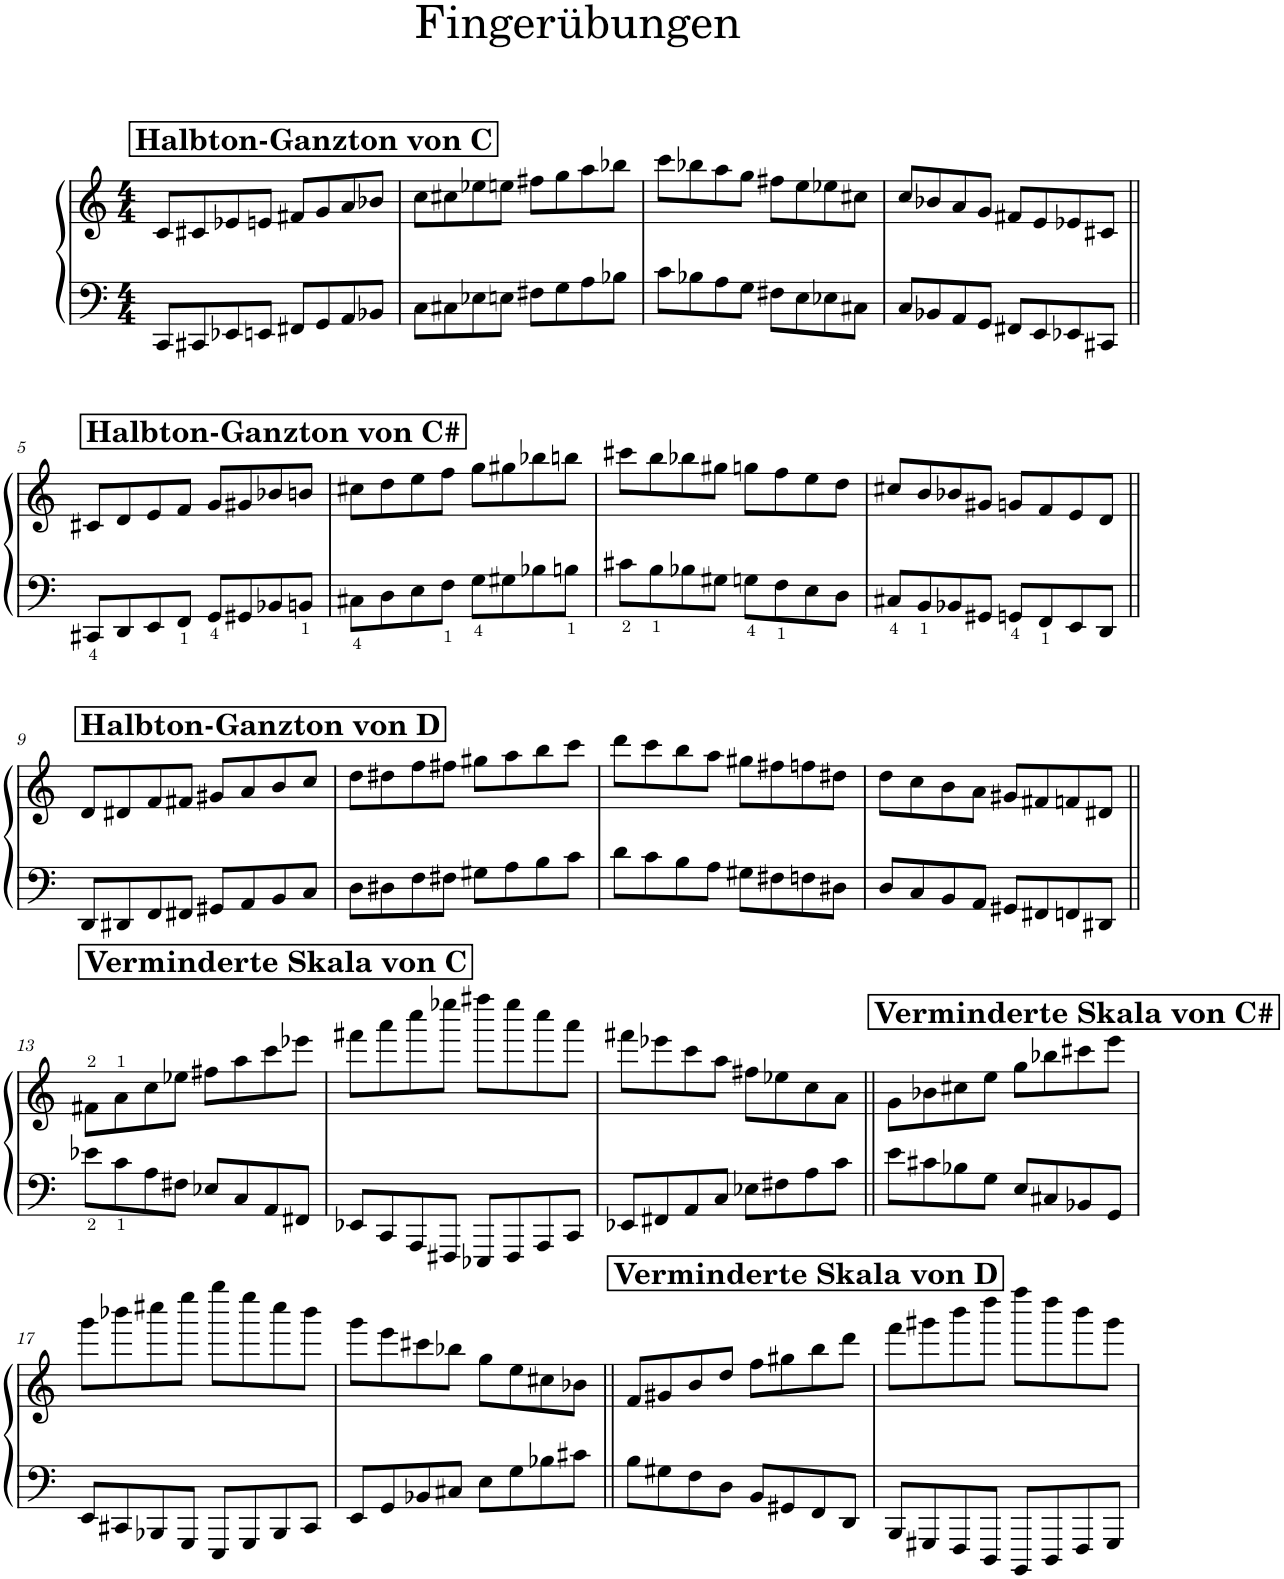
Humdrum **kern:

**kern	**kern
*part1	*part1
*staff2	*staff1
*I"Piano	*
*I'Pno.	*
*clefF4	*clefG2
*k[]	*k[]
*M4/4	*M4/4
!!LO:REH:place=s1:a:B:fs=14:t=Halbton-Ganzton von C
=1	=1
8CC/L	8c/L
8CC#X/	8c#X/
8EE-X/	8e-X/
8EEn/J	8en/J
8FF#X/L	8f#X/L
8GG/	8g/
8AA/	8a/
8BB-X/J	8b-X/J
=2	=2
8C\L	8cc\L
8C#X\	8cc#X\
8E-X\	8ee-X\
8En\J	8een\J
8F#X\L	8ff#X\L
8G\	8gg\
8A\	8aa\
8B-X\J	8bb-X\J
=3	=3
8c\L	8ccc\L
8B-X\	8bb-X\
8A\	8aa\
8G\J	8gg\J
8F#X\L	8ff#X\L
8E\	8ee\
8E-X\	8ee-X\
8C#X\J	8cc#X\J
=4	=4
8C/L	8cc/L
8BB-X/	8b-X/
8AA/	8a/
8GG/J	8g/J
8FF#X/L	8f#X/L
8EE/	8e/
8EE-X/	8e-X/
8CC#X/J	8c#X/J
!!LO:LB:g=z
!!LO:REH:place=s1:a:B:fs=14:t=Halbton-Ganzton von C#
=5||	=5||
8CC#X/L	8c#X/L
8DD/	8d/
8EE/	8e/
8FF/J	8f/J
8GG/L	8g/L
8GG#X/	8g#X/
8BB-X/	8b-X/
8BBn/J	8bn/J
=6	=6
8C#X\L	8cc#X\L
8D\	8dd\
8E\	8ee\
8F\J	8ff\J
8G\L	8gg\L
8G#X\	8gg#X\
8B-X\	8bb-X\
8Bn\J	8bbn\J
=7	=7
8c#X\L	8ccc#X\L
8B\	8bb\
8B-X\	8bb-X\
8G#X\J	8gg#X\J
8Gn\L	8ggn\L
8F\	8ff\
8E\	8ee\
8D\J	8dd\J
=8	=8
8C#X/L	8cc#X/L
8BB/	8b/
8BB-X/	8b-X/
8GG#X/J	8g#X/J
8GGn/L	8gn/L
8FF/	8f/
8EE/	8e/
8DD/J	8d/J
!!LO:LB:g=z
!!LO:REH:place=s1:a:B:fs=14:t=Halbton-Ganzton von D
=9||	=9||
8DD/L	8d/L
8DD#X/	8d#X/
8FF/	8f/
8FF#X/J	8f#X/J
8GG#X/L	8g#X/L
8AA/	8a/
8BB/	8b/
8C/J	8cc/J
=10	=10
8D\L	8dd\L
8D#X\	8dd#X\
8F\	8ff\
8F#X\J	8ff#X\J
8G#X\L	8gg#X\L
8A\	8aa\
8B\	8bb\
8c\J	8ccc\J
=11	=11
8d\L	8ddd\L
8c\	8ccc\
8B\	8bb\
8A\J	8aa\J
8G#X\L	8gg#X\L
8F#X\	8ff#X\
8Fn\	8ffn\
8D#X\J	8dd#X\J
=12	=12
8D/L	8dd\L
8C/	8cc\
8BB/	8b\
8AA/J	8a\J
8GG#X/L	8g#X/L
8FF#X/	8f#X/
8FFn/	8fn/
8DD#X/J	8d#X/J
!!LO:LB:g=z
!!LO:REH:place=s1:a:B:fs=14:t=Verminderte Skala von C
=13||	=13||
8e-X\L	8f#X\L
8c\	8a\
8A\	8cc\
8F#X\J	8ee-X\J
8E-X/L	8ff#X\L
8C/	8aa\
8AA/	8ccc\
8FF#X/J	8eee-X\J
=14	=14
8EE-X/L	8fff#X\L
8CC/	8aaa\
8AAA/	8cccc\
8FFF#X/J	8eeee-X\J
8EEE-X/L	8ffff#X\L
8FFF#/	8eeee-\
8AAA/	8cccc\
8CC/J	8aaa\J
=15	=15
8EE-X/L	8fff#X\L
8FF#X/	8eee-X\
8AA/	8ccc\
8C/J	8aa\J
8E-X\L	8ff#X\L
8F#X\	8ee-X\
8A\	8cc\
8c\J	8a\J
!!LO:REH:place=s1:a:B:fs=14:t=Verminderte Skala von C#
=16||	=16||
8e\L	8g\L
8c#X\	8b-X\
8B-X\	8cc#X\
8G\J	8ee\J
8E/L	8gg\L
8C#X/	8bb-X\
8BB-X/	8ccc#X\
8GG/J	8eee\J
!!LO:LB:g=z
=17	=17
8EE/L	8ggg\L
8CC#X/	8bbb-X\
8BBB-X/	8cccc#X\
8GGG/J	8eeee\J
8EEE/L	8gggg\L
8GGG/	8eeee\
8BBB-/	8cccc#\
8CC#/J	8bbb-\J
=18	=18
8EE/L	8ggg\L
8GG/	8eee\
8BB-X/	8ccc#X\
8C#X/J	8bb-X\J
8E\L	8gg\L
8G\	8ee\
8B-X\	8cc#X\
8c#X\J	8b-X\J
!!LO:REH:place=s1:a:B:fs=14:t=Verminderte Skala von D
=19||	=19||
8B\L	8f/L
8G#X\	8g#X/
8F\	8b/
8D\J	8dd/J
8BB/L	8ff\L
8GG#X/	8gg#X\
8FF/	8bb\
8DD/J	8ddd\J
=20	=20
8BBB/L	8fff\L
8GGG#X/	8ggg#X\
8FFF/	8bbb\
8DDD/J	8dddd\J
8BBBB/L	8ffff\L
8DDD/	8dddd\
8FFF/	8bbb\
8GGG#/J	8ggg#\J
=	=
*-	*-
